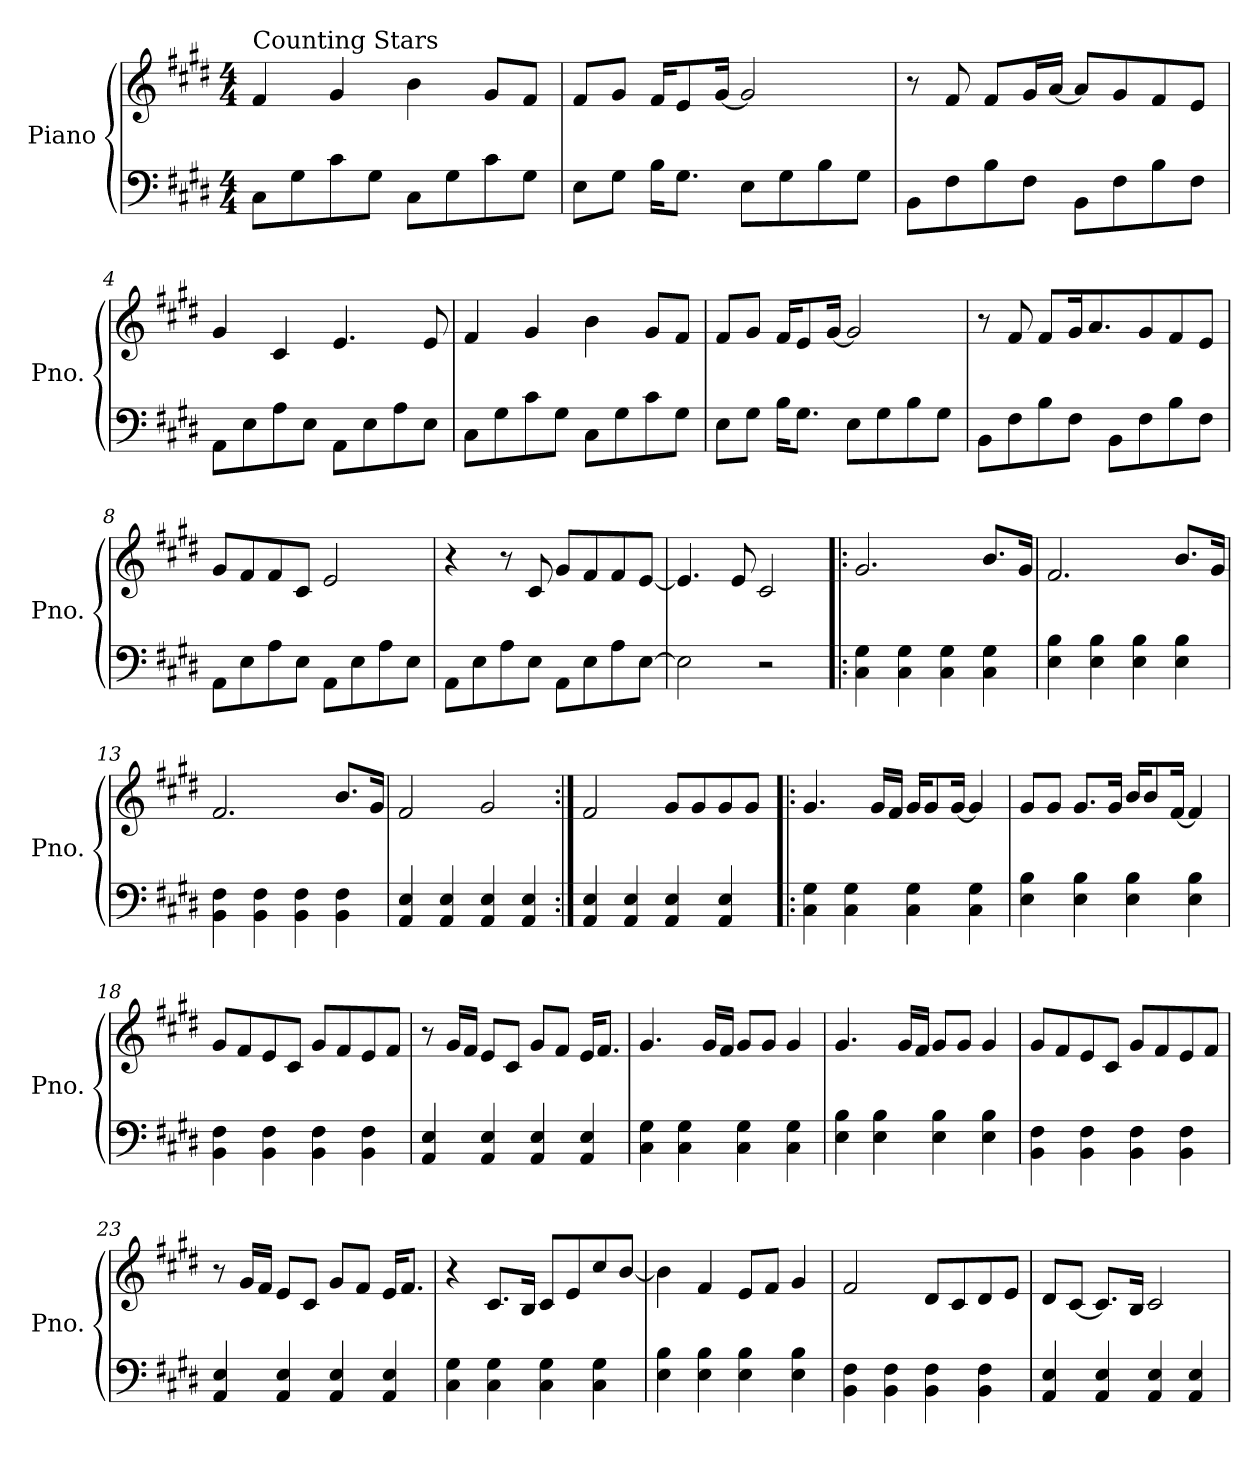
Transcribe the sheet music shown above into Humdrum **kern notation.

**kern	**kern
*part1	*part1
*staff2	*staff1
*I"Piano	*
*I'Pno.	*
*clefF4	*clefG2
*k[f#c#g#d#]	*k[f#c#g#d#]
*M4/4	*M4/4
*MM108	*MM122
=1	=1
!	!LO:TX:a:t=Counting Stars
8C#\L	4f#/
8G#\	.
8c#\	4g#/
8G#\J	.
8C#\L	4b\
8G#\	.
8c#\	8g#/L
8G#\J	8f#/J
=2	=2
8E\L	8f#/L
8G#\J	8g#/J
16B\KL	16f#/KL
8.G#\J	8e/
.	[16g#/Jk
8E\L	2g#/]
8G#\	.
8B\	.
8G#\J	.
=3	=3
8BB\L	8r
8F#\	8f#/
8B\	8f#/L
8F#\J	16g#/L
.	[16a/JJ
8BB\L	8a/L]
8F#\	8g#/
8B\	8f#/
8F#\J	8e/J
=4	=4
8AA\L	4g#/
8E\	.
8A\	4c#/
8E\J	.
8AA\L	4.e/
8E\	.
8A\	.
8E\J	8e/
=5	=5
8C#\L	4f#/
8G#\	.
8c#\	4g#/
8G#\J	.
8C#\L	4b\
8G#\	.
8c#\	8g#/L
8G#\J	8f#/J
!!LO:LB:g=z
=6	=6
8E\L	8f#/L
8G#\J	8g#/J
16B\KL	16f#/KL
8.G#\J	8e/
.	[16g#/Jk
8E\L	2g#/]
8G#\	.
8B\	.
8G#\J	.
=7	=7
8BB\L	8r
8F#\	8f#/
8B\	8f#/L
8F#\J	16g#/K
.	8.a/
8BB\L	.
8F#\	8g#/
8B\	8f#/
8F#\J	8e/J
=8	=8
8AA\L	8g#/L
8E\	8f#/
8A\	8f#/
8E\J	8c#/J
8AA\L	2e/
8E\	.
8A\	.
8E\J	.
=9	=9
8AA\L	4r
8E\	.
8A\	8r
8E\J	8c#/
8AA\L	8g#/L
8E\	8f#/
8A\	8f#/
[8E\J	[8e/J
=10	=10
2E\]	4.e/]
.	8e/
2r	2c#/
!!LO:LB:g=z
=11!|:	=11!|:
*	*MM122
4C#\ 4G#\	2.g#/
4C#\ 4G#\	.
4C#\ 4G#\	.
4C#\ 4G#\	8.b/L
.	16g#/Jk
=12	=12
4E\ 4B\	2.f#/
4E\ 4B\	.
4E\ 4B\	.
4E\ 4B\	8.b/L
.	16g#/Jk
=13	=13
4BB\ 4F#\	2.f#/
4BB\ 4F#\	.
4BB\ 4F#\	.
4BB\ 4F#\	8.b/L
.	16g#/Jk
=14	=14
4AA/ 4E/	2f#/
4AA/ 4E/	.
4AA/ 4E/	2g#/
4AA/ 4E/	.
=15:|!	=15:|!
4AA/ 4E/	2f#/
4AA/ 4E/	.
4AA/ 4E/	8g#/L
.	8g#/
4AA/ 4E/	8g#/
.	8g#/J
=16!|:	=16!|:
4C#\ 4G#\	4.g#/
4C#\ 4G#\	.
.	16g#/LL
.	16f#/JJ
4C#\ 4G#\	16g#/KL
.	8g#/
.	[16g#/Jk
4C#\ 4G#\	4g#/]
!!LO:LB:g=z
=17	=17
4E\ 4B\	8g#/L
.	8g#/J
4E\ 4B\	8.g#/L
.	16g#/Jk
4E\ 4B\	16b/KL
.	8b/
.	[16f#/Jk
4E\ 4B\	4f#/]
=18	=18
4BB\ 4F#\	8g#/L
.	8f#/
4BB\ 4F#\	8e/
.	8c#/J
4BB\ 4F#\	8g#/L
.	8f#/
4BB\ 4F#\	8e/
.	8f#/J
=19	=19
4AA/ 4E/	8r
.	16g#/LL
.	16f#/JJ
4AA/ 4E/	8e/L
.	8c#/J
4AA/ 4E/	8g#/L
.	8f#/J
4AA/ 4E/	16e/KL
.	8.f#/J
=20	=20
4C#\ 4G#\	4.g#/
4C#\ 4G#\	.
.	16g#/LL
.	16f#/JJ
4C#\ 4G#\	8g#/L
.	8g#/J
4C#\ 4G#\	4g#/
=21	=21
4E\ 4B\	4.g#/
4E\ 4B\	.
.	16g#/LL
.	16f#/JJ
4E\ 4B\	8g#/L
.	8g#/J
4E\ 4B\	4g#/
!!LO:LB:g=z
=22	=22
4BB\ 4F#\	8g#/L
.	8f#/
4BB\ 4F#\	8e/
.	8c#/J
4BB\ 4F#\	8g#/L
.	8f#/
4BB\ 4F#\	8e/
.	8f#/J
=23	=23
4AA/ 4E/	8r
.	16g#/LL
.	16f#/JJ
4AA/ 4E/	8e/L
.	8c#/J
4AA/ 4E/	8g#/L
.	8f#/J
4AA/ 4E/	16e/KL
.	8.f#/J
=24	=24
4C#\ 4G#\	4r
4C#\ 4G#\	8.c#/L
.	16B/Jk
4C#\ 4G#\	8c#/L
.	8e/
4C#\ 4G#\	8cc#/
.	[8b/J
=25	=25
4E\ 4B\	4b\]
4E\ 4B\	4f#/
4E\ 4B\	8e/L
.	8f#/J
4E\ 4B\	4g#/
=26	=26
4BB\ 4F#\	2f#/
4BB\ 4F#\	.
4BB\ 4F#\	8d#/L
.	8c#/
4BB\ 4F#\	8d#/
.	8e/J
!!LO:LB:g=z
=27	=27
4AA/ 4E/	8d#/L
.	[8c#/J
4AA/ 4E/	8.c#/L]
.	16B/Jk
4AA/ 4E/	2c#/
4AA/ 4E/	.
=	=
*-	*-
